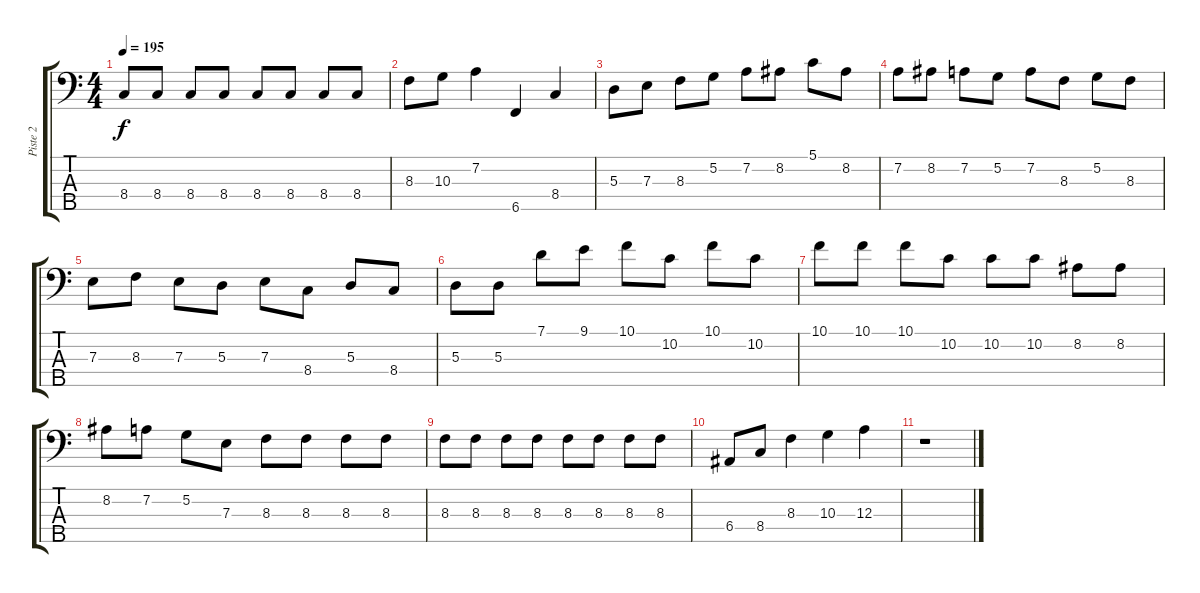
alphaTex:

\track ("Piste 2" "Piste 2") {instrument electricbassfinger}
\staff {score tabs}
\tuning (G2 D2 A1 E1 B0) {hide}
\ts (4 4)
\tempo 195
\clef f4
\ks c
8.4.8{dy f} 8.4.8 8.4.8 8.4.8 8.4.8 8.4.8 8.4.8 8.4.8 |
8.3.8 10.3.8 7.2.4 6.5.4 8.4.4 |
5.3.8 7.3.8 8.3.8 5.2.8 7.2.8 8.2.8 5.1.8 8.2.8 |
7.2.8 8.2.8 7.2.8 5.2.8 7.2.8 8.3.8 5.2.8 8.3.8 |
7.3.8 8.3.8 7.3.8 5.3.8 7.3.8 8.4.8 5.3.8 8.4.8 |
5.3.8 5.3.8 7.1.8 9.1.8 10.1.8 10.2.8 10.1.8 10.2.8 |
10.1.8 10.1.8 10.1.8 10.2.8 10.2.8 10.2.8 8.2.8 8.2.8 |
8.2.8 7.2.8 5.2.8 7.3.8 8.3.8 8.3.8 8.3.8 8.3.8 |
8.3.8 8.3.8 8.3.8 8.3.8 8.3.8 8.3.8 8.3.8 8.3.8 |
6.4.8 8.4.8 8.3.4 10.3.4 12.3.4 |
r.1
